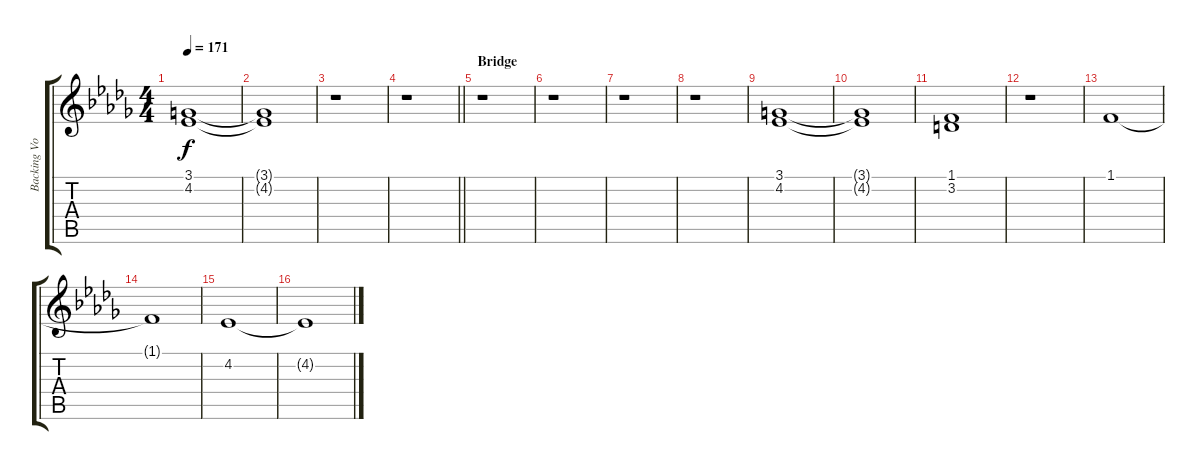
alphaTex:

\track ("Backing Vocal" "Backing Vo") {instrument choiraahs}
\staff {score tabs}
\tuning (E4 B3 G3 D3 A2 E2) {hide}
\ts (4 4)
\tempo 171
\clef g2
\ks db
(3.1 4.2).1{dy f} |
(3.1{t} 4.2{t}).1 |
r.1 |
\barLineRight lightlight
r.1 |
\section ("" "Bridge")
r.1 |
r.1 |
r.1 |
r.1 |
(3.1 4.2).1 |
(3.1{t} 4.2{t}).1 |
(1.1 3.2).1 |
r.1 |
1.1.1 |
1.1{t}.1 |
4.2.1 |
4.2{t}.1
